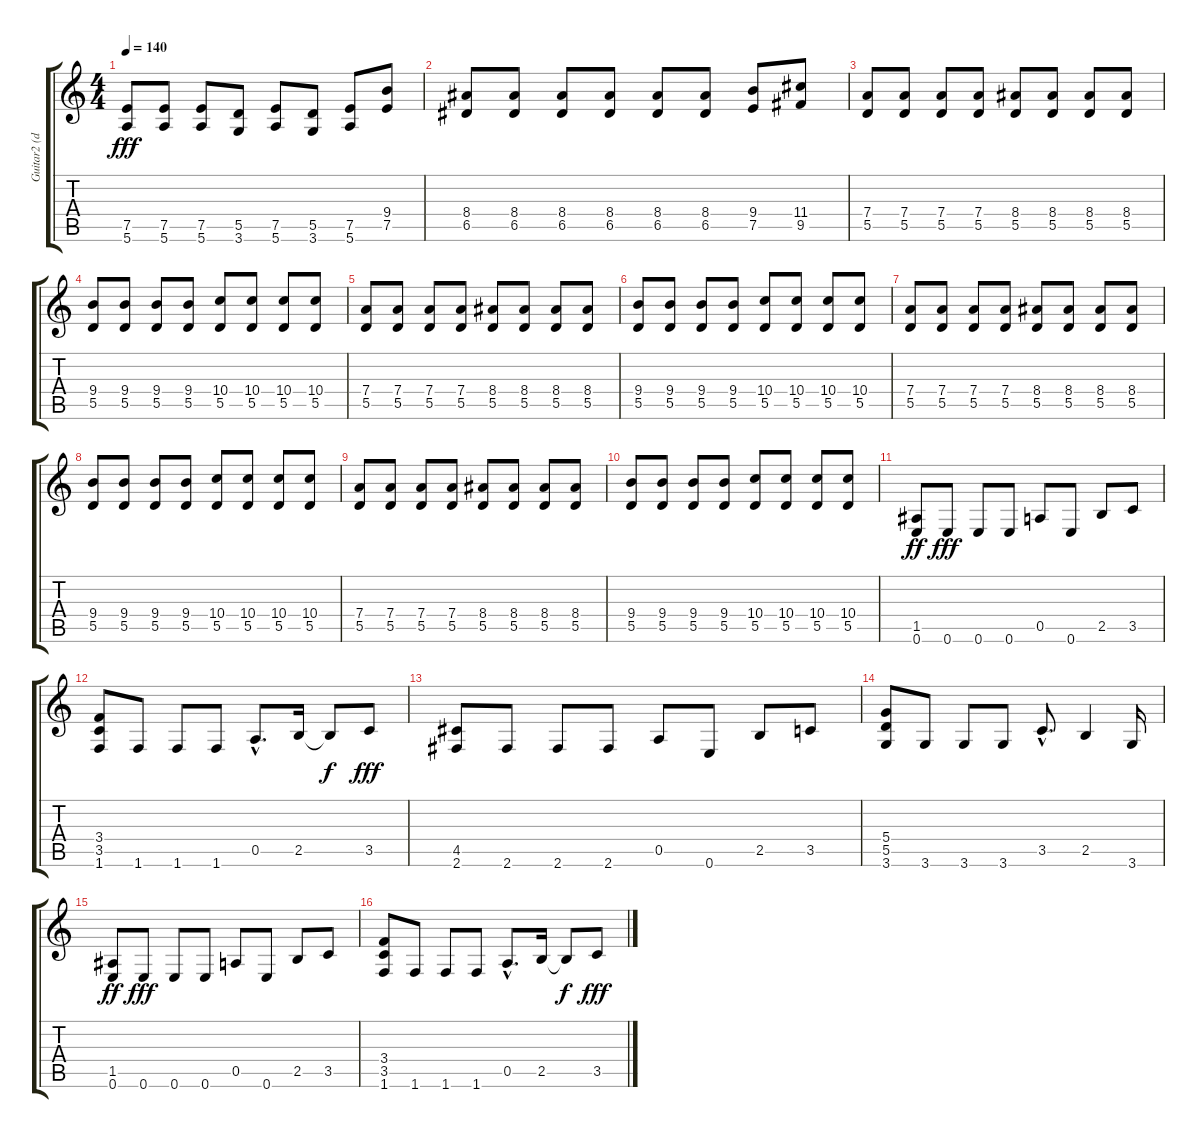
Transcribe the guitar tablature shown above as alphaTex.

\track ("Guitar2 (dist)" "Guitar2 (d") {instrument distortionguitar}
\staff {score tabs}
\tuning (E4 B3 G3 D3 A2 E2) {hide}
\ts (4 4)
\tempo 140
\clef g2
\ks c
(7.5 5.6).8{dy fff} (7.5 5.6).8 (7.5 5.6).8 (5.5 3.6).8 (7.5 5.6).8 (5.5 3.6).8 (7.5 5.6).8 (9.4 7.5).8 |
(8.4 6.5).8 (8.4 6.5).8 (8.4 6.5).8 (8.4 6.5).8 (8.4 6.5).8 (8.4 6.5).8 (9.4 7.5).8 (11.4 9.5).8 |
(7.4 5.5).8 (7.4 5.5).8 (7.4 5.5).8 (7.4 5.5).8 (8.4 5.5).8 (8.4 5.5).8 (8.4 5.5).8 (8.4 5.5).8 |
(9.4 5.5).8 (9.4 5.5).8 (9.4 5.5).8 (9.4 5.5).8 (10.4 5.5).8 (10.4 5.5).8 (10.4 5.5).8 (10.4 5.5).8 |
(7.4 5.5).8 (7.4 5.5).8 (7.4 5.5).8 (7.4 5.5).8 (8.4 5.5).8 (8.4 5.5).8 (8.4 5.5).8 (8.4 5.5).8 |
(9.4 5.5).8 (9.4 5.5).8 (9.4 5.5).8 (9.4 5.5).8 (10.4 5.5).8 (10.4 5.5).8 (10.4 5.5).8 (10.4 5.5).8 |
(7.4 5.5).8 (7.4 5.5).8 (7.4 5.5).8 (7.4 5.5).8 (8.4 5.5).8 (8.4 5.5).8 (8.4 5.5).8 (8.4 5.5).8 |
(9.4 5.5).8 (9.4 5.5).8 (9.4 5.5).8 (9.4 5.5).8 (10.4 5.5).8 (10.4 5.5).8 (10.4 5.5).8 (10.4 5.5).8 |
(7.4 5.5).8 (7.4 5.5).8 (7.4 5.5).8 (7.4 5.5).8 (8.4 5.5).8 (8.4 5.5).8 (8.4 5.5).8 (8.4 5.5).8 |
(9.4 5.5).8 (9.4 5.5).8 (9.4 5.5).8 (9.4 5.5).8 (10.4 5.5).8 (10.4 5.5).8 (10.4 5.5).8 (10.4 5.5).8 |
(1.5 0.6).8{dy ff} 0.6.8{dy fff} 0.6.8 0.6.8 0.5.8 0.6.8 2.5.8 3.5.8 |
(3.4 3.5 1.6).8 1.6.8 1.6.8 1.6.8 0.5{hac}.8{d} 2.5.16 2.5{t}.8{dy f} 3.5.8{dy fff} |
(4.5 2.6).8 2.6.8 2.6.8 2.6.8 0.5.8 0.6.8 2.5.8 3.5.8 |
(5.4 5.5 3.6).8 3.6.8 3.6.8 3.6.8 3.5{hac}.8{d} 2.5.4 3.6.16 |
(1.5 0.6).8{dy ff} 0.6.8{dy fff} 0.6.8 0.6.8 0.5.8 0.6.8 2.5.8 3.5.8 |
(3.4 3.5 1.6).8 1.6.8 1.6.8 1.6.8 0.5{hac}.8{d} 2.5.16 2.5{t}.8{dy f} 3.5.8{dy fff}
